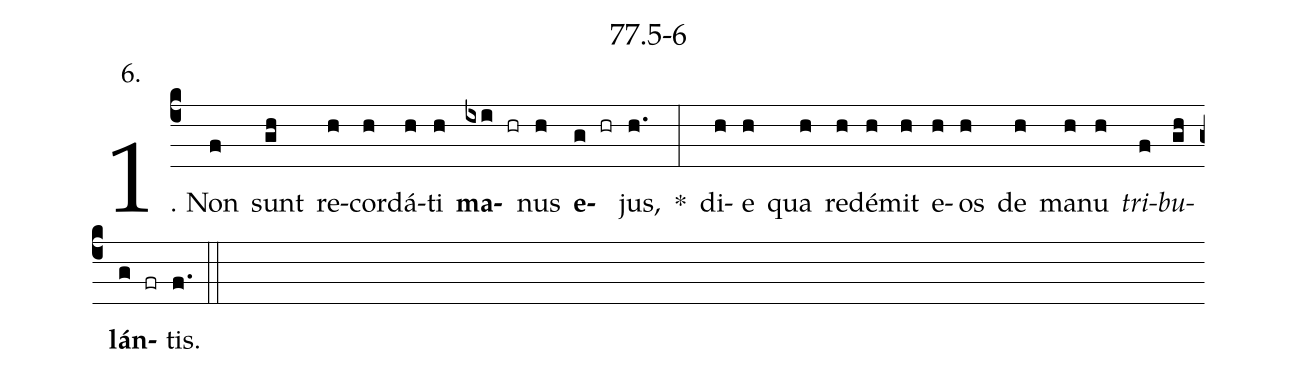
name: 77.5-6;
annotation: 6.;
%%
(c4)1. Non(f) sunt(gh) re(h)cor(h)dá(h)ti(h) <b>ma</b>(ixi hr)nus(h) <b>e</b>(g hr)jus,(h.) *(:) di(h)e(h) qua(h) red(h)é(h)mit(h) e(h)os(h) de(h) ma(h)nu(h) <i>tri</i>(f)<i>bu</i>(gh)<b>lán</b>(g fr)tis.(f.) (::)


%E(h) u(h) o(f) u(gh) a(g) e.(f.) (::)
